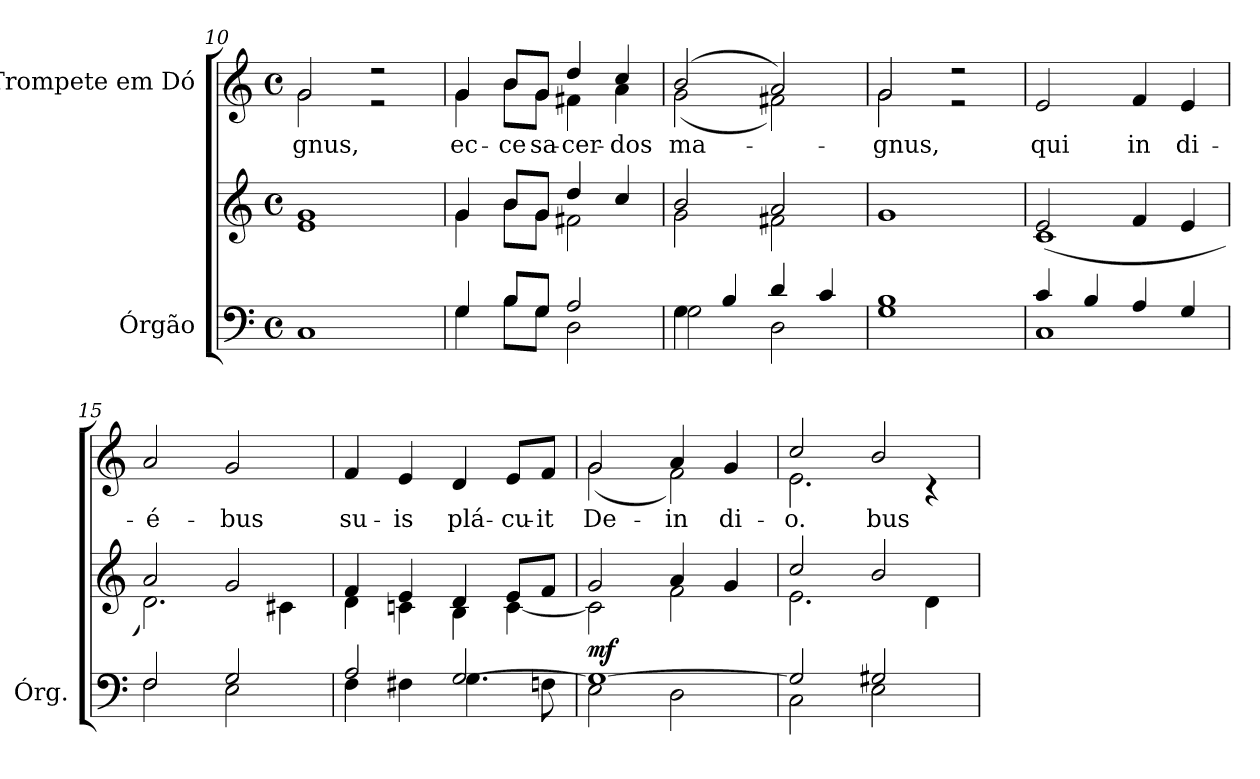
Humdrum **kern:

**kern	**kern	**dynam	**kern	**text
*part2	*part2	*part2	*part1	*part1
*staff3	*staff2	*staff2/3	*staff1	*staff1
*I"Órgão	*	*	*I"Trompete em Dó	*
*I'Órg.	*	*	*	*
*clefF4	*clefG2	*	*clefG2	*
*k[]	*k[]	*	*k[]	*
*C:	*C:	*	*C:	*
*M4/4	*M4/4	*	*M4/4	*
*met(c)	*met(c)	*	*met(c)	*
=10	=10	=10	=10	=10
!	!	!	!	!LO:LY:b:color=#000000
*	*	*	*^	*
1Ci	1ei 1gi	.	2gi/	2gi\	-gnus,
.	.	.	2r	2r	.
=11	=11	=11	=11	=11	=11
*^	*^	*	*	*	*
!	!	!	!	!	!	!	!LO:LY:b:color=#000000
4Gi/	4Gi\	4gi/	4gi\	.	4gi/	4gi\	ec-
!	!	!	!	!	!	!	!LO:LY:b:color=#000000
8Bi/L	8Bi\L	8bi/L	8bi\L	.	8bi/L	8bi\L	ce
!	!	!	!	!	!	!	!LO:LY:b:color=#000000
8Gi/J	8Gi\J	8gi/J	8gi\J	.	8gi/J	8gi\J	sa-
!	!	!	!	!	!	!	!LO:LY:b:color=#000000
2Ai/	2Di\	4ddi/	2f#Xi\	.	4ddi/	4f#Xi\	-cer-
!	!	!	!	!	!	!	!LO:LY:b:color=#000000
.	.	4cci/	.	.	4cci/	4ai\	-dos
!!LO:LB:g=z	!!
=12	=12	=12	=12	=12	=12	=12	=12
!	!	!	!	!	!	!	!LO:LY:b:color=#000000
4Gi\	2Gi\	2bi/	2gi\	.	(2bi/	(2gi\	ma-
4Bi/	.	.	.	.	.	.	.
4di/	2Di\	2ai/	2f#Xi\	.	2ai/)	2f#Xi\)	.
4ci/	.	.	.	.	.	.	.
*v	*v	*	*	*	*	*	*
*	*v	*v	*	*	*	*
=13	=13	=13	=13	=13	=13
!	!	!	!	!	!LO:LY:b:color=#000000
1Gi 1Bi	1gi	.	2gi/	2gi\	-gnus,
.	.	.	2r	2r	.
*	*	*	*v	*v	*
=14	=14	=14	=14	=14
*^	*^	*	*	*
*	*	*	*	*	*^	*
!	!	!	!	!	!	!	!LO:LY:b:color=#000000
*	*	*	*	*	*v	*v	*
4ci/	1Ci	2ei/	(1ci	.	2ei/	qui
4Bi/	.	.	.	.	.	.
!	!	!	!	!	!	!LO:LY:b:color=#000000
4Ai/	.	4fi/	.	.	4fi/	in
!	!	!	!	!	!	!LO:LY:b:color=#000000
4Gi/	.	4ei/	.	.	4ei/	di-
=15	=15	=15	=15	=15	=15	=15
!	!	!	!	!	!	!LO:LY:b:color=#000000
2Fi/	2Fi\	2ai/	2.di\)	.	2ai/	-é-
!	!	!	!	!	!	!LO:LY:b:color=#000000
2Gi/	2Ei\	2gi/	.	.	2gi/	-bus
.	.	.	4c#Xi\	.	.	.
=16	=16	=16	=16	=16	=16	=16
!	!	!	!	!	!	!LO:LY:b:color=#000000
2Ai/	4Fi\	4fi/	4di\	.	4fi/	su-
!	!	!	!	!	!	!LO:LY:b:color=#000000
.	4F#Xi\	4ei/	4cni\	.	4ei/	is
!	!	!	!	!	!	!LO:LY:b:color=#000000
[>2Gi/	4.Gi\	4di/	4Bi\	.	4di/	plá-
!	!	!	!	!	!	!LO:LY:b:color=#000000
.	.	8ei/L	[<4ci\	.	8ei/L	-cu-
!	!	!	!	!	!	!LO:LY:b:color=#000000
.	8Fni\	8fi/J	.	.	8fi/J	-it
=17	=17	=17	=17	=17	=17	=17
!	!	!	!	!	!	!LO:LY:a:color=#000000
*	*	*	*	*	*^	*
!	!	!	!	!	!	!	!LO:LY:b:color=#000000
1Gi_>	2Ei\	2gi/	2ci\]	mf	2gi/	(2gi\	De-
!	!	!	!	!	!	!	!LO:LY:a:color=#000000
.	2Di\	4ai/	2fi\	.	4ai/	2fi\)	-in
!	!	!	!	!	!	!	!LO:LY:a:color=#000000
.	.	4gi/	.	.	4gi/	.	di-
!!LO:PB:g=z	!!
=18	=18	=18	=18	=18	=18	=18	=18
!	!	!	!	!	!	!	!LO:LY:a:color=#000000
!	!	!	!	!	!	!	!LO:LY:b:color=#000000
2Gi/]	2Ci\	2cci/	2.ei\	.	2cci/	2.ei\	-o.
!	!	!	!	!	!	!	!LO:LY:a:color=#000000
2G#Xi/	2Ei\	2bi/	.	.	2bi/	.	bus
.	.	.	4di\	.	.	4r	.
*v	*v	*	*	*	*v	*v	*
*	*v	*v	*	*	*
=	=	=	=	=
*-	*-	*-	*-	*-
